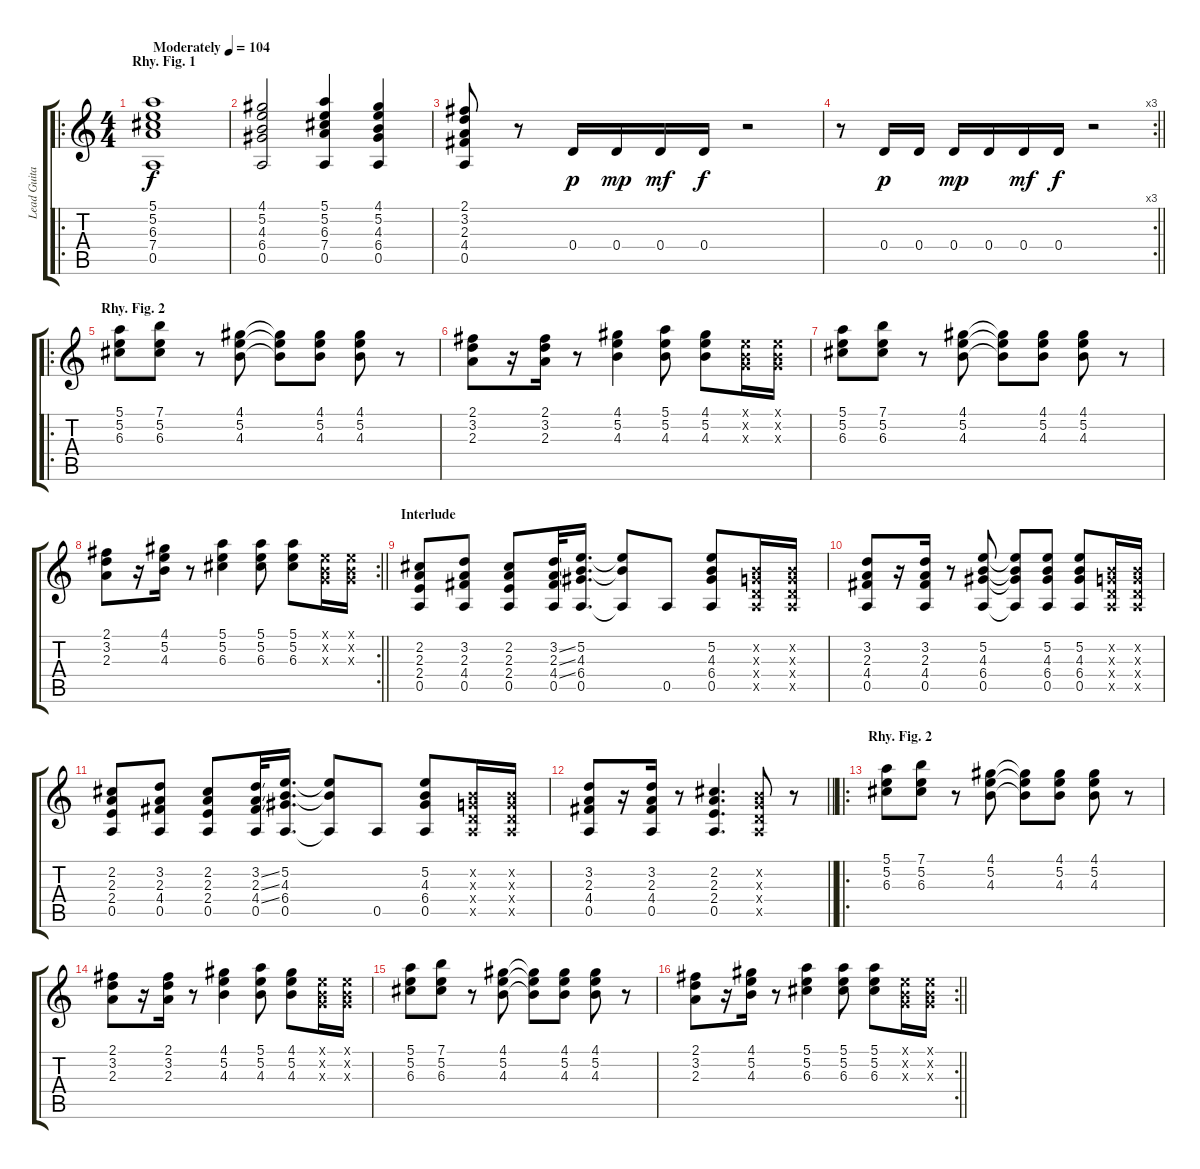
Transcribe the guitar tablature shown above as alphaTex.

\track ("Lead Guitar" "Lead Guita") {instrument acousticguitarsteel}
\staff {score tabs}
\tuning (E4 B3 G3 D3 A2 E2) {hide}
\ro
\ts (4 4)
\section ("" "Rhy. Fig. 1")
\tempo (104 "Moderately")
\clef g2
\ks c
(5.1 5.2 6.3 7.4 0.5).1{dy f instrument acousticguitarsteel} |
(4.1 5.2 4.3 6.4 0.5).2 (5.1 5.2 6.3 7.4 0.5).4 (4.1 5.2 4.3 6.4 0.5).4 |
(2.1 3.2 2.3 4.4 0.5).8 r.8 0.4.16{dy p} 0.4.16{dy mp} 0.4.16{dy mf} 0.4.16{dy f} r.2 |
\rc 3
\barLineRight lightlight
r.8 0.4.16{dy p} 0.4.16 0.4.16{dy mp} 0.4.16 0.4.16{dy mf} 0.4.16{dy f} r.2 |
\ro
\section ("" "Rhy. Fig. 2")
(5.1 5.2 6.3).8 (7.1 5.2 6.3).8 r.8 (4.1 5.2 4.3).8 (4.1{t} 5.2{t} 4.3{t}).8 (4.1 5.2 4.3).8 (4.1 5.2 4.3).8 r.8 |
(2.1 3.2 2.3).8 r.16 (2.1 3.2 2.3).16 r.8 (4.1 5.2 4.3).4 (5.1 5.2 4.3).8 (4.1 5.2 4.3).8 (0.1{x} 0.2{x} 0.3{x}).16 (0.1{x} 0.2{x} 0.3{x}).16 |
(5.1 5.2 6.3).8 (7.1 5.2 6.3).8 r.8 (4.1 5.2 4.3).8 (4.1{t} 5.2{t} 4.3{t}).8 (4.1 5.2 4.3).8 (4.1 5.2 4.3).8 r.8 |
\rc 2
\barLineRight lightlight
(2.1 3.2 2.3).8 r.16 (4.1 5.2 4.3).16 r.8 (5.1 5.2 6.3).4 (5.1 5.2 6.3).8 (5.1 5.2 6.3).8 (0.1{x} 0.2{x} 0.3{x}).16 (0.1{x} 0.2{x} 0.3{x}).16 |
\section ("" "Interlude")
(2.2 2.3 2.4 0.5).8 (3.2 2.3 4.4 0.5).8 (2.2 2.3 2.4 0.5).8 (3.2{ss} 2.3{ss} 4.4{ss} 0.5).32 (5.2 4.3 6.4 0.5).16{d} (5.2{t} 4.3{t} 0.5{t}).8 0.5.8 (5.2 4.3 6.4 0.5).8 (0.2{x} 0.3{x} 0.4{x} 0.5{x}).16 (0.2{x} 0.3{x} 0.4{x} 0.5{x}).16 |
(3.2 2.3 4.4 0.5).8 r.16 (3.2 2.3 4.4 0.5).16 r.8 (5.2 4.3 6.4 0.5).8 (5.2{t} 4.3{t} 6.4{t} 0.5{t}).8 (5.2 4.3 6.4 0.5).8 (5.2 4.3 6.4 0.5).8 (0.2{x} 0.3{x} 0.4{x} 0.5{x}).16 (0.2{x} 0.3{x} 0.4{x} 0.5{x}).16 |
(2.2 2.3 2.4 0.5).8 (3.2 2.3 4.4 0.5).8 (2.2 2.3 2.4 0.5).8 (3.2{ss} 2.3{ss} 4.4{ss} 0.5).32 (5.2 4.3 6.4 0.5).16{d} (5.2{t} 4.3{t} 0.5{t}).8 0.5.8 (5.2 4.3 6.4 0.5).8 (0.2{x} 0.3{x} 0.4{x} 0.5{x}).16 (0.2{x} 0.3{x} 0.4{x} 0.5{x}).16 |
\barLineRight lightlight
(3.2 2.3 4.4 0.5).8 r.16 (3.2 2.3 4.4 0.5).16 r.8 (2.2 2.3 2.4 0.5).4{d} (0.2{x} 0.3{x} 0.4{x} 0.5{x}).8 r.8 |
\ro
\section ("" "Rhy. Fig. 2")
(5.1 5.2 6.3).8 (7.1 5.2 6.3).8 r.8 (4.1 5.2 4.3).8 (4.1{t} 5.2{t} 4.3{t}).8 (4.1 5.2 4.3).8 (4.1 5.2 4.3).8 r.8 |
(2.1 3.2 2.3).8 r.16 (2.1 3.2 2.3).16 r.8 (4.1 5.2 4.3).4 (5.1 5.2 4.3).8 (4.1 5.2 4.3).8 (0.1{x} 0.2{x} 0.3{x}).16 (0.1{x} 0.2{x} 0.3{x}).16 |
(5.1 5.2 6.3).8 (7.1 5.2 6.3).8 r.8 (4.1 5.2 4.3).8 (4.1{t} 5.2{t} 4.3{t}).8 (4.1 5.2 4.3).8 (4.1 5.2 4.3).8 r.8 |
\rc 2
\barLineRight lightlight
(2.1 3.2 2.3).8 r.16 (4.1 5.2 4.3).16 r.8 (5.1 5.2 6.3).4 (5.1 5.2 6.3).8 (5.1 5.2 6.3).8 (0.1{x} 0.2{x} 0.3{x}).16 (0.1{x} 0.2{x} 0.3{x}).16
